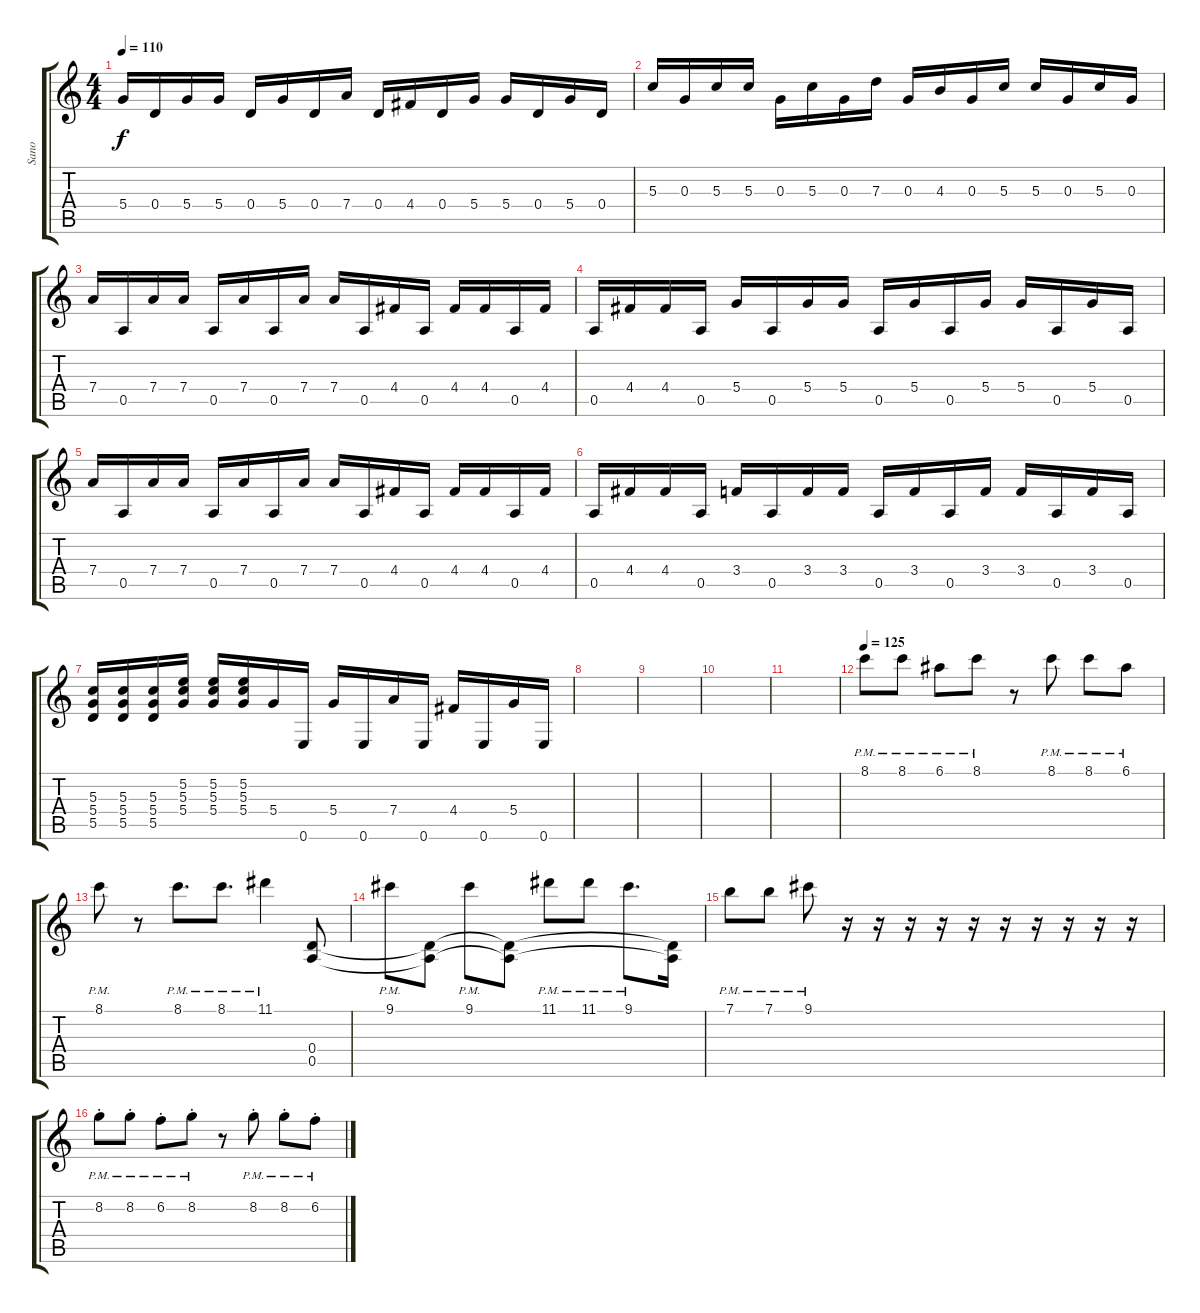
\track ("Sano" "Sano") {instrument distortionguitar}
\staff {score tabs}
\tuning (E4 B3 G3 D3 A2 E2) {hide}
\ts (4 4)
\tempo 110
\clef g2
\ks c
5.4.16{dy f} 0.4.16 5.4.16 5.4.16 0.4.16 5.4.16 0.4.16 7.4.16 0.4.16 4.4.16 0.4.16 5.4.16 5.4.16 0.4.16 5.4.16 0.4.16 |
5.3.16 0.3.16 5.3.16 5.3.16 0.3.16 5.3.16 0.3.16 7.3.16 0.3.16 4.3.16 0.3.16 5.3.16 5.3.16 0.3.16 5.3.16 0.3.16 |
7.4.16 0.5.16 7.4.16 7.4.16 0.5.16 7.4.16 0.5.16 7.4.16 7.4.16 0.5.16 4.4.16 0.5.16 4.4.16 4.4.16 0.5.16 4.4.16 |
0.5.16 4.4.16 4.4.16 0.5.16 5.4.16 0.5.16 5.4.16 5.4.16 0.5.16 5.4.16 0.5.16 5.4.16 5.4.16 0.5.16 5.4.16 0.5.16 |
7.4.16 0.5.16 7.4.16 7.4.16 0.5.16 7.4.16 0.5.16 7.4.16 7.4.16 0.5.16 4.4.16 0.5.16 4.4.16 4.4.16 0.5.16 4.4.16 |
0.5.16 4.4.16 4.4.16 0.5.16 3.4.16 0.5.16 3.4.16 3.4.16 0.5.16 3.4.16 0.5.16 3.4.16 3.4.16 0.5.16 3.4.16 0.5.16 |
(5.3 5.4 5.5).16 (5.3 5.4 5.5).16 (5.3 5.4 5.5).16 (5.2 5.3 5.4).16 (5.2 5.3 5.4).16 (5.2 5.3 5.4).16 5.4.16 0.6.16 5.4.16 0.6.16 7.4.16 0.6.16 4.4.16 0.6.16 5.4.16 0.6.16 |
|
|
|
|
\tempo 125
8.1{pm}.8 8.1{pm}.8 6.1{pm}.8 8.1{pm}.8 r.8 8.1{pm}.8 8.1{pm}.8 6.1{pm}.8 |
8.1{pm}.8 r.8 8.1{pm}.8{d} 8.1{pm}.8{d} 11.1{pm}.4 (0.4 0.5).8 |
9.1{pm}.8 (0.4{t} 0.5{t}).8 9.1{pm}.8 (0.4{t} 0.5{t}).8 11.1{pm}.8 11.1{pm}.8 9.1{pm}.8{d} (0.4{t} 0.5{t}).16 |
7.1{pm}.8 7.1{pm}.8 9.1{pm}.8 r.16 r.16 r.16 r.16 r.16 r.16 r.16 r.16 r.16 r.16 |
8.2{pm st}.8 8.2{pm st}.8 6.2{pm st}.8 8.2{pm st}.8 r.8 8.2{pm st}.8 8.2{pm st}.8 6.2{pm st}.8
